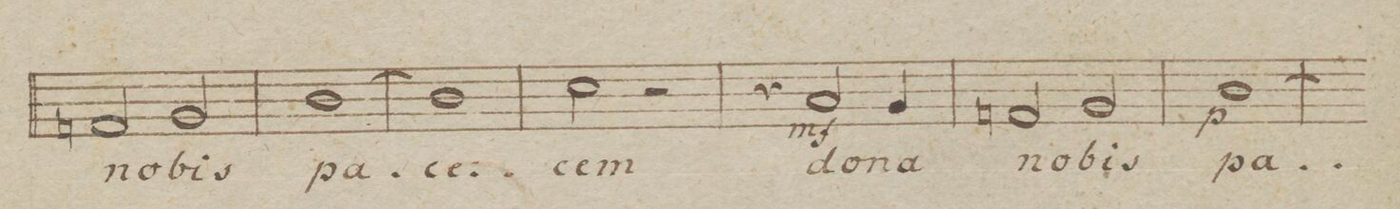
**kern	**text	**dynam
*I"Tenore	*	*
*clefC4	*	*
*k[b-e-]	*	*
*met(c|)	*	*
*M2/2	*	*
2En/	no-	.
2F/	-bis	.
=99	=99	=99
[1A	pa-	.
=100	=100	=100
1A]	.	.
=101	=101	=101
2B-\	-cem	.
2r	.	.
=102	=102	=102
4r	.	.
2G/	do-	mf
4F/	-na	.
=103	=103	=103
2En/	no-	.
2F/	-bis	.
=104	=104	=104
[1A	pa-	p
=105	=105	=105
*-	*-	*-
